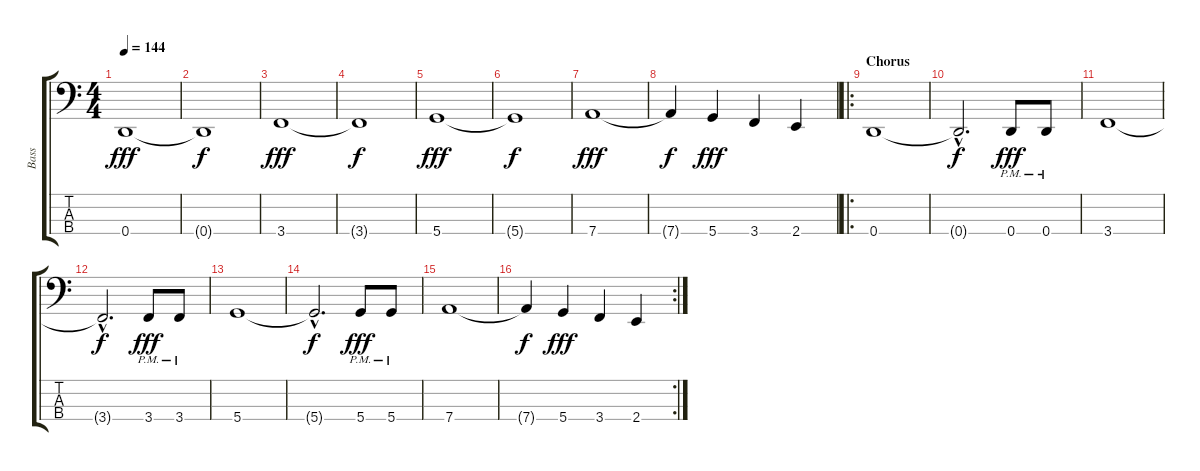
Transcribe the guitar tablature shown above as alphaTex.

\track ("Bass" "Bass") {instrument electricbasspick}
\staff {score tabs}
\tuning (G2 D2 A1 D1) {hide}
\ts (4 4)
\tempo 144
\clef f4
\ks c
0.4.1{dy fff} |
0.4{t}.1{dy f} |
3.4.1{dy fff} |
3.4{t}.1{dy f} |
5.4.1{dy fff} |
5.4{t}.1{dy f} |
7.4.1{dy fff} |
7.4{t}.4{dy f} 5.4.4{dy fff} 3.4.4 2.4.4 |
\ro
\section ("" "Chorus")
0.4.1 |
0.4{hac t}.2{d dy f} 0.4{pm}.8{dy fff} 0.4{pm}.8 |
3.4.1 |
3.4{hac t}.2{d dy f} 3.4{pm}.8{dy fff} 3.4{pm}.8 |
5.4.1 |
5.4{hac t}.2{d dy f} 5.4{pm}.8{dy fff} 5.4{pm}.8 |
7.4.1 |
\rc 2
7.4{t}.4{dy f} 5.4.4{dy fff} 3.4.4 2.4.4
